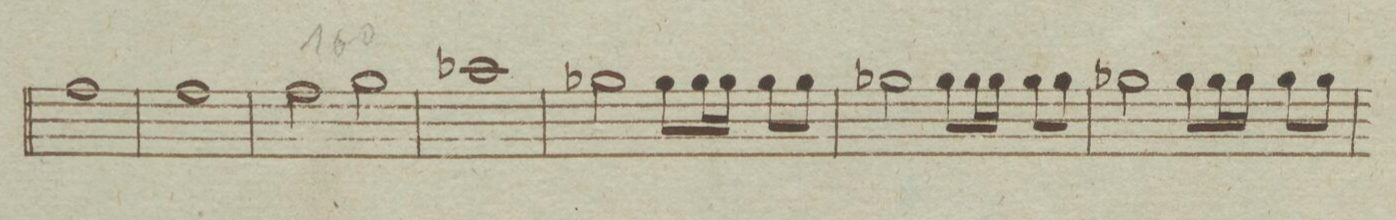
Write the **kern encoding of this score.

**kern	**dynam
*I"Oboe Primo.	*
*clefG2	*
*k[b-e-a-]	*
*met(c)	*
*M4/4	*
1ff	.
=155	=155
1ff	.
=156	=156
2ff\	.
2gg\	.
=157	=157
1aa-X	.
=158	=158
2gg-X\	.
8gg-\L	.
*16\right	*
16gg-\L	.
16gg-\JJ	.
8gg-\L	.
8gg-\J	.
=159	=159
2gg-X\	.
8gg-\L	.
16gg-\L	.
16gg-\JJ	.
8gg-\L	.
8gg-\J	.
=160	=160
2gg-X\	.
8gg-\L	.
16gg-\L	.
16gg-\JJ	.
8gg-\L	.
8gg-\J	.
=161	=161
*-	*-
